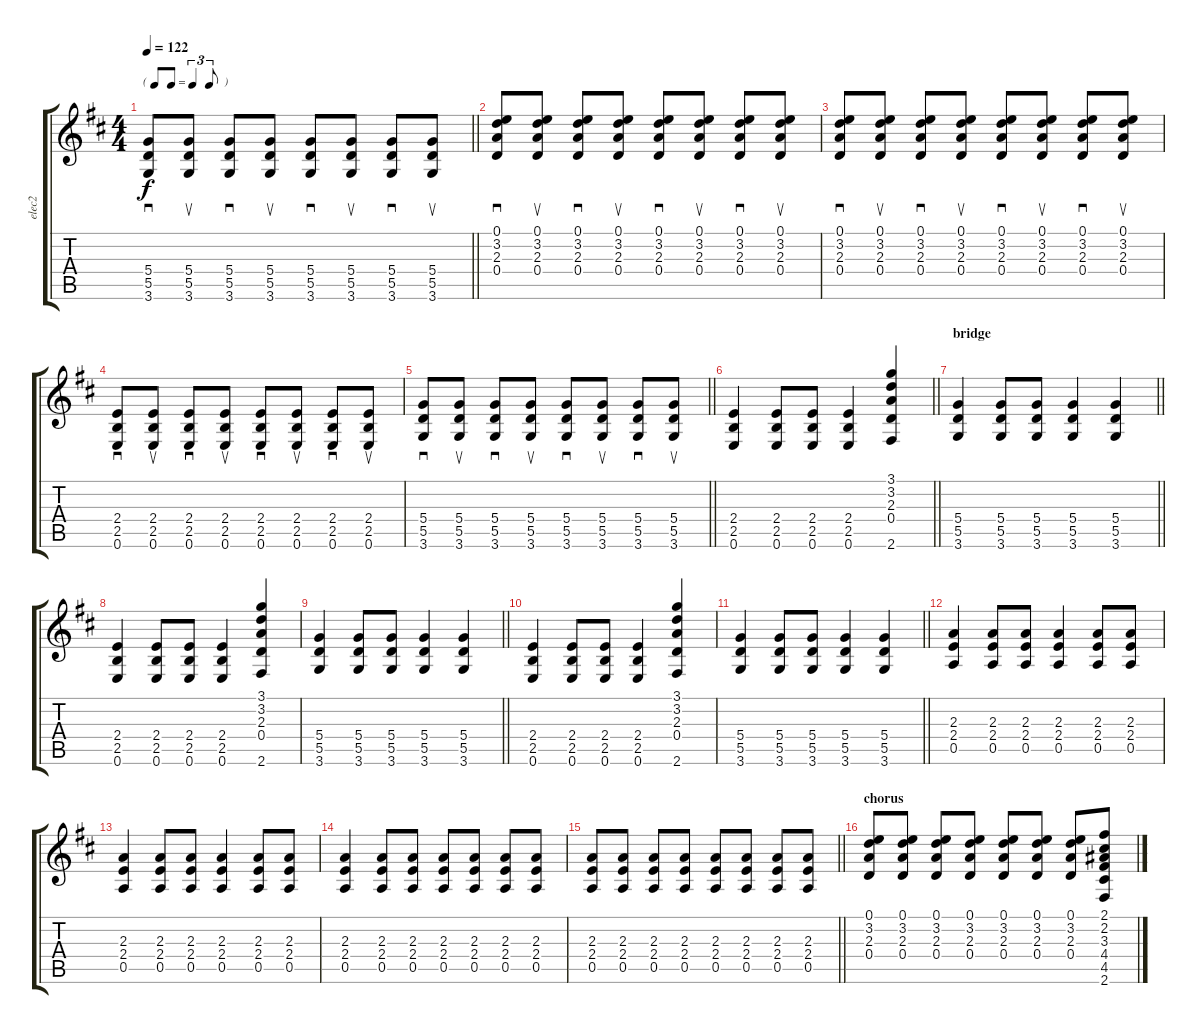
\track ("elec2" "elec2") {instrument distortionguitar}
\staff {score tabs}
\tuning (E4 B3 G3 D3 A2 E2) {hide}
\ts (4 4)
\tf triplet8th
\tempo 122
\clef g2
\barLineRight lightlight
\ks d
(5.4 5.5 3.6).8{sd dy f} (5.4 5.5 3.6).8{su} (5.4 5.5 3.6).8{sd} (5.4 5.5 3.6).8{su} (5.4 5.5 3.6).8{sd} (5.4 5.5 3.6).8{su} (5.4 5.5 3.6).8{sd} (5.4 5.5 3.6).8{su} |
(0.1 3.2 2.3 0.4).8{sd} (0.1 3.2 2.3 0.4).8{su} (0.1 3.2 2.3 0.4).8{sd} (0.1 3.2 2.3 0.4).8{su} (0.1 3.2 2.3 0.4).8{sd} (0.1 3.2 2.3 0.4).8{su} (0.1 3.2 2.3 0.4).8{sd} (0.1 3.2 2.3 0.4).8{su} |
(0.1 3.2 2.3 0.4).8{sd} (0.1 3.2 2.3 0.4).8{su} (0.1 3.2 2.3 0.4).8{sd} (0.1 3.2 2.3 0.4).8{su} (0.1 3.2 2.3 0.4).8{sd} (0.1 3.2 2.3 0.4).8{su} (0.1 3.2 2.3 0.4).8{sd} (0.1 3.2 2.3 0.4).8{su} |
(2.4 2.5 0.6).8{sd} (2.4 2.5 0.6).8{su} (2.4 2.5 0.6).8{sd} (2.4 2.5 0.6).8{su} (2.4 2.5 0.6).8{sd} (2.4 2.5 0.6).8{su} (2.4 2.5 0.6).8{sd} (2.4 2.5 0.6).8{su} |
\barLineRight lightlight
(5.4 5.5 3.6).8{sd} (5.4 5.5 3.6).8{su} (5.4 5.5 3.6).8{sd} (5.4 5.5 3.6).8{su} (5.4 5.5 3.6).8{sd} (5.4 5.5 3.6).8{su} (5.4 5.5 3.6).8{sd} (5.4 5.5 3.6).8{su} |
\barLineRight lightlight
(2.4 2.5 0.6).4 (2.4 2.5 0.6).8 (2.4 2.5 0.6).8 (2.4 2.5 0.6).4 (3.1 3.2 2.3 0.4 2.6).4 |
\section ("" "bridge")
\barLineRight lightlight
(5.4 5.5 3.6).4 (5.4 5.5 3.6).8 (5.4 5.5 3.6).8 (5.4 5.5 3.6).4 (5.4 5.5 3.6).4 |
(2.4 2.5 0.6).4 (2.4 2.5 0.6).8 (2.4 2.5 0.6).8 (2.4 2.5 0.6).4 (3.1 3.2 2.3 0.4 2.6).4 |
\barLineRight lightlight
(5.4 5.5 3.6).4 (5.4 5.5 3.6).8 (5.4 5.5 3.6).8 (5.4 5.5 3.6).4 (5.4 5.5 3.6).4 |
(2.4 2.5 0.6).4 (2.4 2.5 0.6).8 (2.4 2.5 0.6).8 (2.4 2.5 0.6).4 (3.1 3.2 2.3 0.4 2.6).4 |
\barLineRight lightlight
(5.4 5.5 3.6).4 (5.4 5.5 3.6).8 (5.4 5.5 3.6).8 (5.4 5.5 3.6).4 (5.4 5.5 3.6).4 |
(2.3 2.4 0.5).4 (2.3 2.4 0.5).8 (2.3 2.4 0.5).8 (2.3 2.4 0.5).4 (2.3 2.4 0.5).8 (2.3 2.4 0.5).8 |
(2.3 2.4 0.5).4 (2.3 2.4 0.5).8 (2.3 2.4 0.5).8 (2.3 2.4 0.5).4 (2.3 2.4 0.5).8 (2.3 2.4 0.5).8 |
(2.3 2.4 0.5).4 (2.3 2.4 0.5).8 (2.3 2.4 0.5).8 (2.3 2.4 0.5).8 (2.3 2.4 0.5).8 (2.3 2.4 0.5).8 (2.3 2.4 0.5).8 |
\barLineRight lightlight
(2.3 2.4 0.5).8 (2.3 2.4 0.5).8 (2.3 2.4 0.5).8 (2.3 2.4 0.5).8 (2.3 2.4 0.5).8 (2.3 2.4 0.5).8 (2.3 2.4 0.5).8 (2.3 2.4 0.5).8 |
\section ("" "chorus")
(0.1 3.2 2.3 0.4).8 (0.1 3.2 2.3 0.4).8 (0.1 3.2 2.3 0.4).8 (0.1 3.2 2.3 0.4).8 (0.1 3.2 2.3 0.4).8 (0.1 3.2 2.3 0.4).8 (0.1 3.2 2.3 0.4).8 (2.1 2.2 3.3 4.4 4.5 2.6).8
